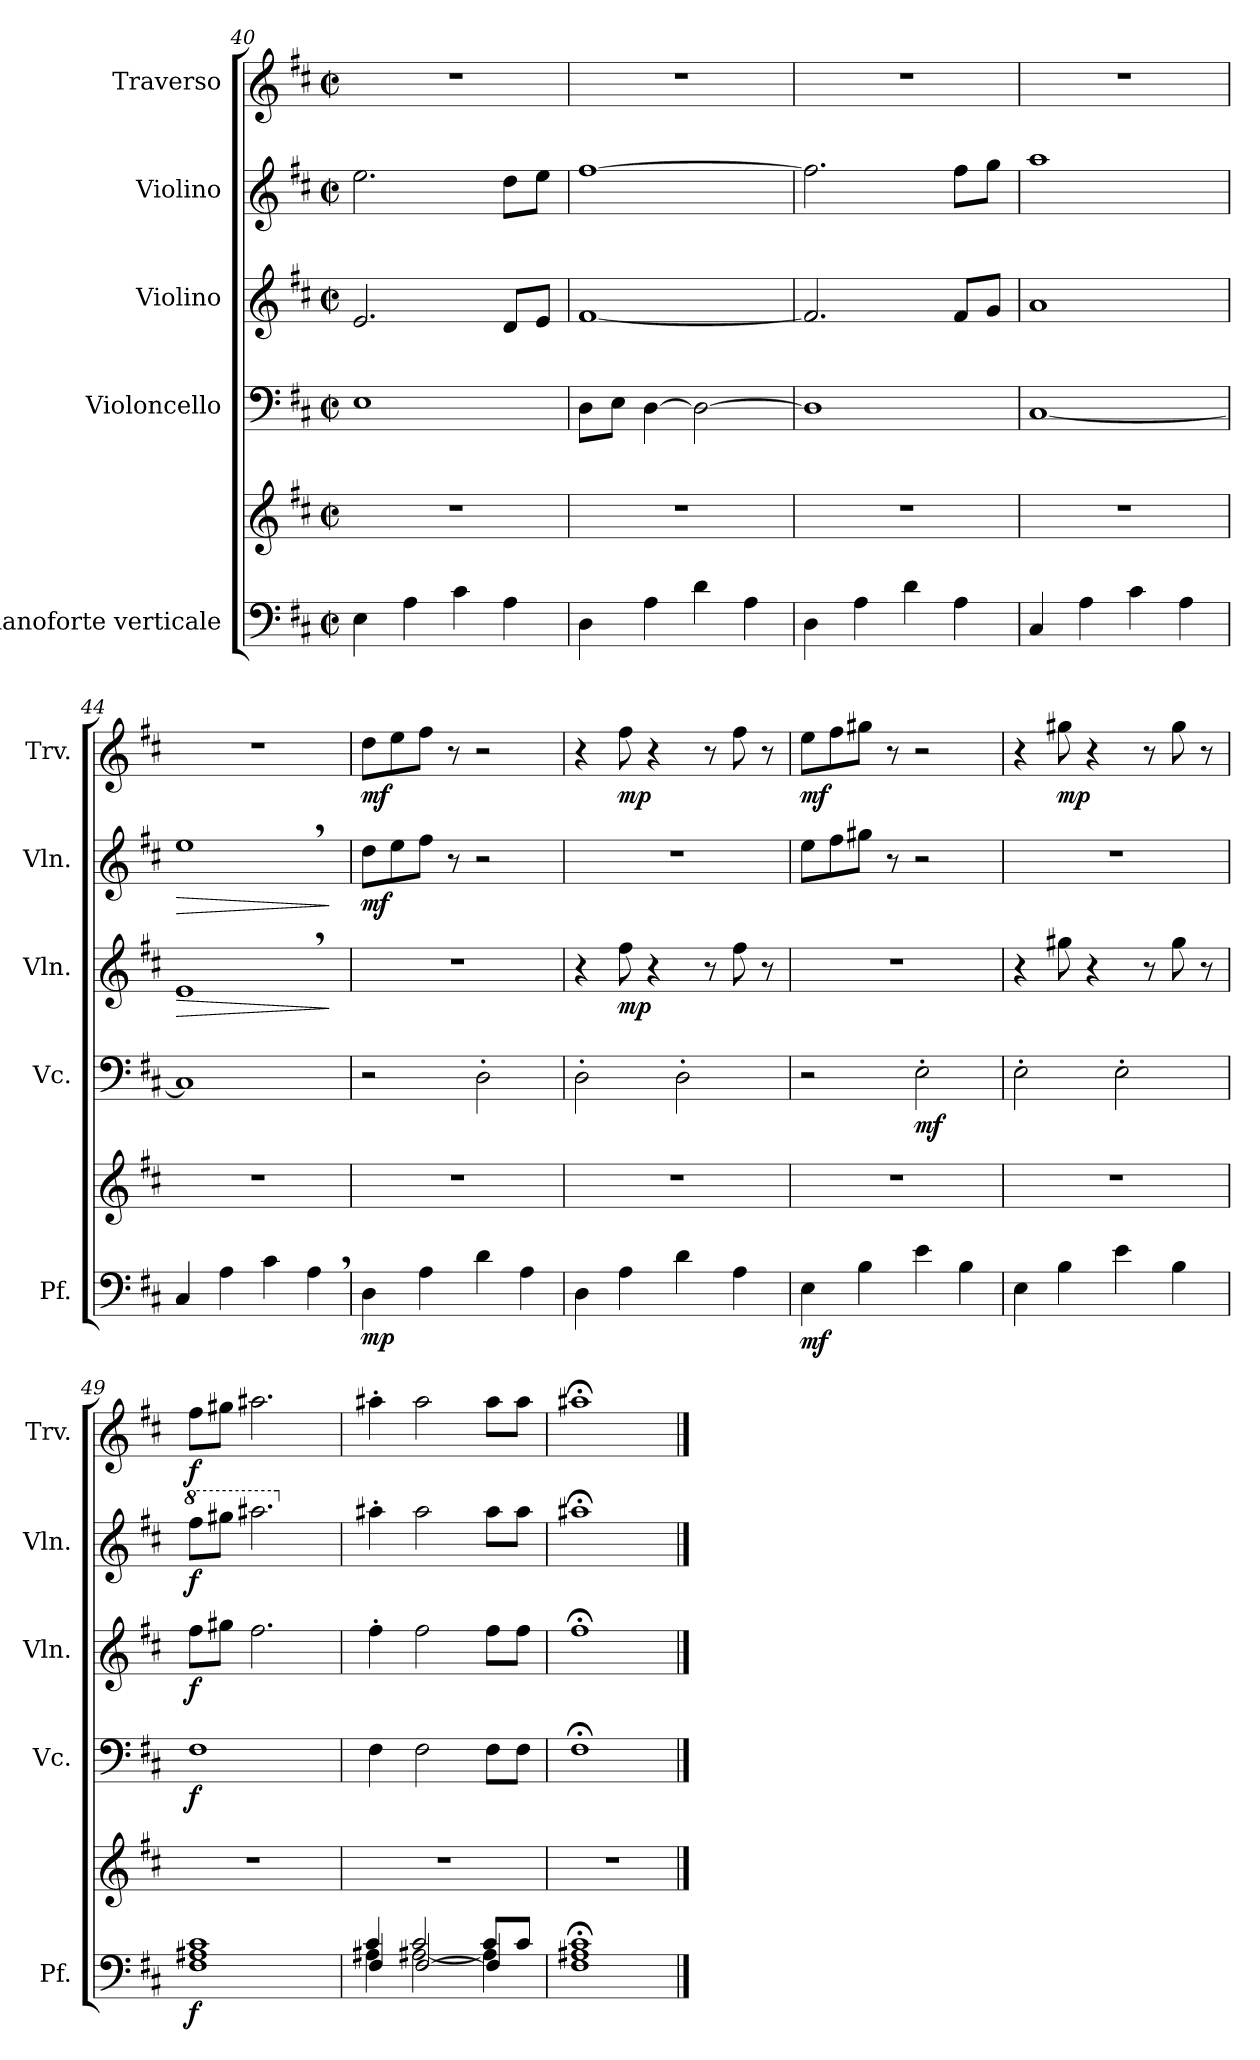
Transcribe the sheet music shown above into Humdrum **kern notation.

**kern	**kern	**dynam	**kern	**dynam	**kern	**dynam	**kern	**dynam	**kern	**dynam
*part5	*part5	*part5	*part4	*part4	*part3	*part3	*part2	*part2	*part1	*part1
*staff6	*staff5	*staff5/6	*staff4	*staff4	*staff3	*staff3	*staff2	*staff2	*staff1	*staff1
*I"Pianoforte verticale	*	*	*I"Violoncello	*	*I"Violino	*	*I"Violino	*	*I"Traverso	*
*I'Pf.	*	*	*I'Vc.	*	*I'Vln.	*	*I'Vln.	*	*I'Trv.	*
*clefF4	*clefG2	*	*clefF4	*	*clefG2	*	*clefG2	*	*clefG2	*
*k[f#c#]	*k[f#c#]	*	*k[f#c#]	*	*k[f#c#]	*	*k[f#c#]	*	*k[f#c#]	*
*M2/2	*M2/2	*	*M2/2	*	*M2/2	*	*M2/2	*	*M2/2	*
*met(c|)	*met(c|)	*	*met(c|)	*	*met(c|)	*	*met(c|)	*	*met(c|)	*
=40	=40	=40	=40	=40	=40	=40	=40	=40	=40	=40
4E\	1r	.	1E	.	2.e/	.	2.ee\	.	1r	.
4A\	.	.	.	.	.	.	.	.	.	.
4c#\	.	.	.	.	.	.	.	.	.	.
4A\	.	.	.	.	8d/L	.	8dd\L	.	.	.
.	.	.	.	.	8e/J	.	8ee\J	.	.	.
=41	=41	=41	=41	=41	=41	=41	=41	=41	=41	=41
4D\	1r	.	8D\L	.	[1f#	.	[1ff#	.	1r	.
.	.	.	8E\J	.	.	.	.	.	.	.
4A\	.	.	[4D\	.	.	.	.	.	.	.
4d\	.	.	2D\_	.	.	.	.	.	.	.
4A\	.	.	.	.	.	.	.	.	.	.
=42	=42	=42	=42	=42	=42	=42	=42	=42	=42	=42
4D\	1r	.	1D]	.	2.f#/]	.	2.ff#\]	.	1r	.
4A\	.	.	.	.	.	.	.	.	.	.
4d\	.	.	.	.	.	.	.	.	.	.
4A\	.	.	.	.	8f#/L	.	8ff#\L	.	.	.
.	.	.	.	.	8g/J	.	8gg\J	.	.	.
=43	=43	=43	=43	=43	=43	=43	=43	=43	=43	=43
4C#/	1r	.	[1C#	.	1a	.	1aa	.	1r	.
4A\	.	.	.	.	.	.	.	.	.	.
4c#\	.	.	.	.	.	.	.	.	.	.
4A\	.	.	.	.	.	.	.	.	.	.
=44	=44	=44	=44	=44	=44	=44	=44	=44	=44	=44
!	!	!	!	!	!	!LO:HP:b	!	!LO:HP:b	!	!
4C#/	1r	.	1C#]	.	1e,	>	1ee,	>	1r	.
4A\	.	.	.	.	.	.	.	.	.	.
4c#\	.	.	.	.	.	.	.	.	.	.
4A,\	.	.	.	.	.	.	.	.	.	.
.	.	.	.	.	.	]	.	]	.	.
=45	=45	=45	=45	=45	=45	=45	=45	=45	=45	=45
!	!	!LO:DY:b=2	!	!	!	!	!	!LO:DY:b	!	!LO:DY:b
4D\	1r	mp	2r	.	1r	.	8dd\L	mf	8dd\L	mf
.	.	.	.	.	.	.	8ee\	.	8ee\	.
4A\	.	.	.	.	.	.	8ff#\J	.	8ff#\J	.
.	.	.	.	.	.	.	8r	.	8r	.
4d\	.	.	2D'\	.	.	.	2r	.	2r	.
4A\	.	.	.	.	.	.	.	.	.	.
!!LO:PB:g=z
=46	=46	=46	=46	=46	=46	=46	=46	=46	=46	=46
4D\	1r	.	2D'\	.	4r	.	1r	.	4r	.
!	!	!	!	!	!	!LO:DY:b	!	!	!	!LO:DY:b
4A\	.	.	.	.	8ff#\	mp	.	.	8ff#\	mp
.	.	.	.	.	4r	.	.	.	4r	.
4d\	.	.	2D'\	.	.	.	.	.	.	.
.	.	.	.	.	8r	.	.	.	8r	.
4A\	.	.	.	.	8ff#\	.	.	.	8ff#\	.
.	.	.	.	.	8r	.	.	.	8r	.
=47	=47	=47	=47	=47	=47	=47	=47	=47	=47	=47
!	!	!LO:DY:b=2	!	!	!	!	!	!	!	!LO:DY:b
4E\	1r	mf	2r	.	1r	.	8ee\L	.	8ee\L	mf
.	.	.	.	.	.	.	8ff#\	.	8ff#\	.
4B\	.	.	.	.	.	.	8gg#X\J	.	8gg#X\J	.
.	.	.	.	.	.	.	8r	.	8r	.
!	!	!	!	!LO:DY:b	!	!	!	!	!	!
4e\	.	.	2E'\	mf	.	.	2r	.	2r	.
4B\	.	.	.	.	.	.	.	.	.	.
=48	=48	=48	=48	=48	=48	=48	=48	=48	=48	=48
4E\	1r	.	2E'\	.	4r	.	1r	.	4r	.
!	!	!	!	!	!	!	!	!	!	!LO:DY:b
4B\	.	.	.	.	8gg#X\	.	.	.	8gg#X\	mp
.	.	.	.	.	4r	.	.	.	4r	.
4e\	.	.	2E'\	.	.	.	.	.	.	.
.	.	.	.	.	8r	.	.	.	8r	.
4B\	.	.	.	.	8gg#\	.	.	.	8gg#\	.
.	.	.	.	.	8r	.	.	.	8r	.
=49	=49	=49	=49	=49	=49	=49	=49	=49	=49	=49
*	*	*	*	*	*	*	*8va	*	*	*
!	!	!LO:DY:b=2	!	!LO:DY:b	!	!LO:DY:b	!	!LO:DY:b	!	!LO:DY:b
1F# 1A#X 1c#	1r	f	1F#	f	8ff#\L	f	8fff#\L	f	8ff#\L	f
.	.	.	.	.	8gg#X\J	.	8ggg#X\J	.	8gg#X\J	.
.	.	.	.	.	2.ff#\	.	2.aaa#X\	.	2.aa#X\	.
=50	=50	=50	=50	=50	=50	=50	=50	=50	=50	=50
*^	*	*	*	*	*	*	*	*	*	*
*	*^	*	*	*	*	*	*	*	*	*	*
*	*	*	*	*	*	*	*	*	*X8va	*	*	*
4F#/	4A#X\	4c#/	1r	.	4F#\	.	4ff#'\	.	4aa#X'\	.	4aa#X'\	.
[2F#/	[2A#X\	2c#/	.	.	2F#\	.	2ff#\	.	2aa#\	.	2aa#\	.
4F#/]	4A#\]	8c#/L	.	.	8F#\L	.	8ff#\L	.	8aa#\L	.	8aa#\L	.
.	.	8c#/J	.	.	8F#\J	.	8ff#\J	.	8aa#\J	.	8aa#\J	.
*v	*v	*v	*	*	*	*	*	*	*	*	*	*
=51	=51	=51	=51	=51	=51	=51	=51	=51	=51	=51
1F#;< 1A#X;< 1c#;<	1r	.	1F#;<	.	1ff#;<	.	1aa#X;<	.	1aa#X;<	.
==	==	==	==	==	==	==	==	==	==	==
*-	*-	*-	*-	*-	*-	*-	*-	*-	*-	*-
